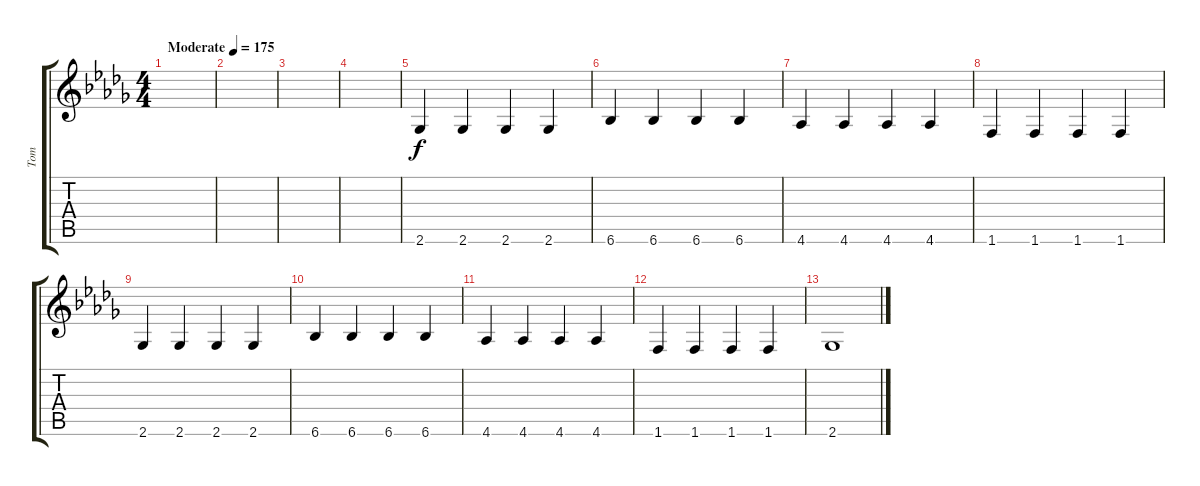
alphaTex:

\track ("Tom" "Tom") {instrument electricbassfinger}
\staff {score tabs}
\tuning (E4 B3 G3 D3 A2 E2) {hide}
\ts (4 4)
\tempo (175 "Moderate")
\clef g2
\ks db
|
|
|
|
2.6.4 2.6.4 2.6.4 2.6.4 |
6.6.4 6.6.4 6.6.4 6.6.4 |
4.6.4 4.6.4 4.6.4 4.6.4 |
1.6.4 1.6.4 1.6.4 1.6.4 |
2.6.4 2.6.4 2.6.4 2.6.4 |
6.6.4 6.6.4 6.6.4 6.6.4 |
4.6.4 4.6.4 4.6.4 4.6.4 |
1.6.4 1.6.4 1.6.4 1.6.4 |
2.6.1
